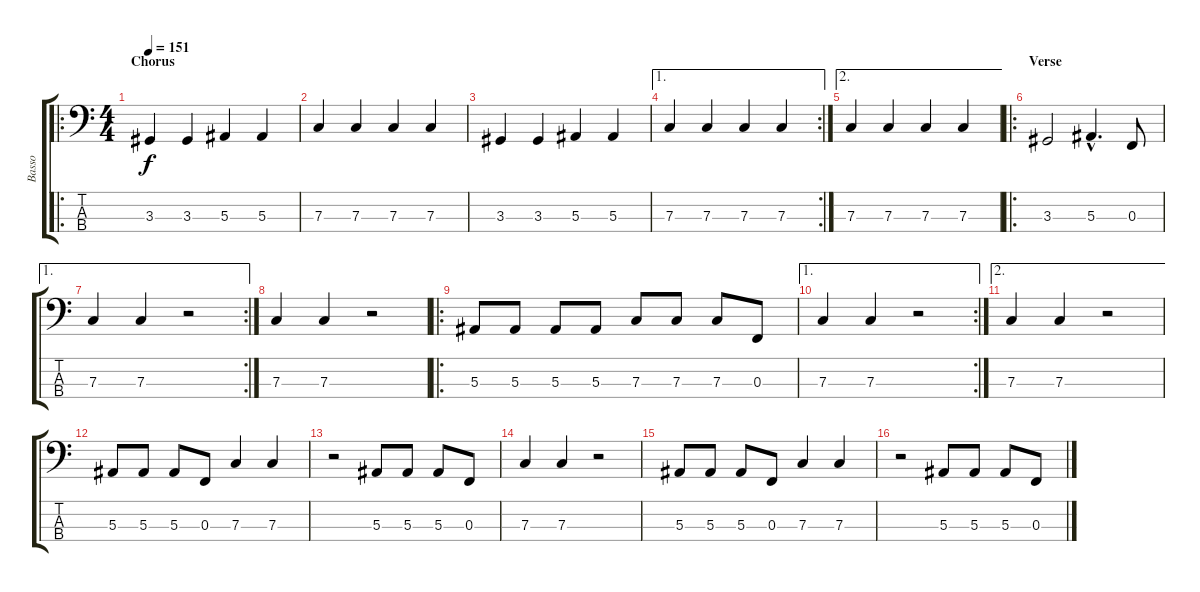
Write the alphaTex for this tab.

\track ("Basso" "Basso") {instrument electricbasspick}
\staff {score tabs}
\tuning (Eb2 Bb1 F1 C1) {hide}
\ro
\ts (4 4)
\section ("" "Chorus")
\tempo 151
\clef f4
\ks c
3.3.4{dy f} 3.3.4 5.3.4 5.3.4 |
7.3.4 7.3.4 7.3.4 7.3.4 |
3.3.4 3.3.4 5.3.4 5.3.4 |
\ae 1
\rc 2
7.3.4 7.3.4 7.3.4 7.3.4 |
\ae 2
7.3.4 7.3.4 7.3.4 7.3.4 |
\ro
\section ("" "Verse")
3.3.2 5.3{hac}.4{d} 0.3.8 |
\ae 1
\rc 2
7.3.4 7.3.4 r.2 |
7.3.4 7.3.4 r.2 |
\ro
5.3.8 5.3.8 5.3.8 5.3.8 7.3.8 7.3.8 7.3.8 0.3.8 |
\ae 1
\rc 2
7.3.4 7.3.4 r.2 |
\ae 2
7.3.4 7.3.4 r.2 |
5.3.8 5.3.8 5.3.8 0.3.8 7.3.4 7.3.4 |
r.2 5.3.8 5.3.8 5.3.8 0.3.8 |
7.3.4 7.3.4 r.2 |
5.3.8 5.3.8 5.3.8 0.3.8 7.3.4 7.3.4 |
r.2 5.3.8 5.3.8 5.3.8 0.3.8
